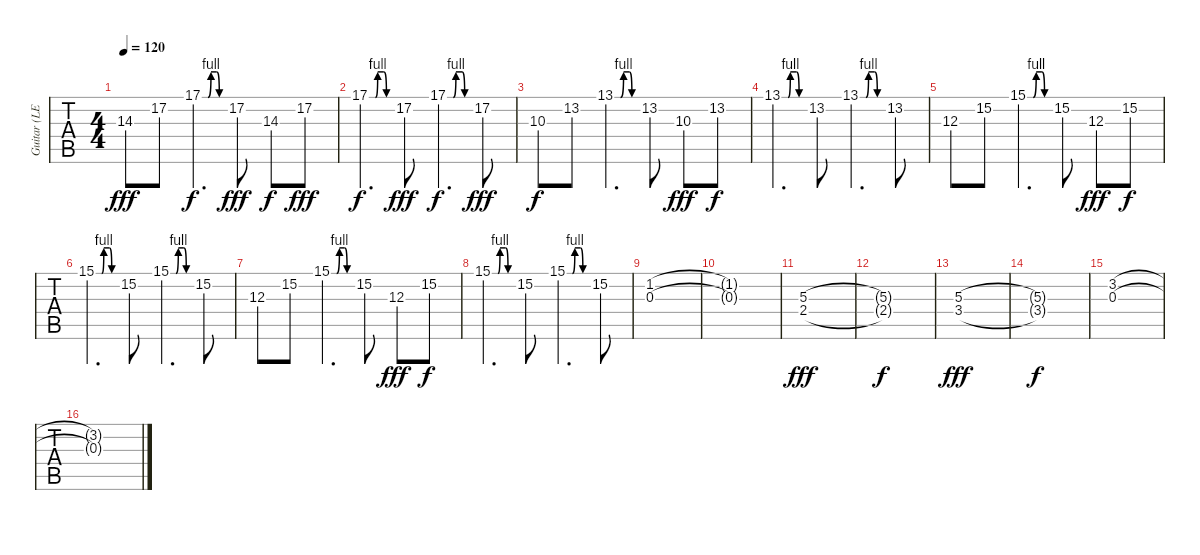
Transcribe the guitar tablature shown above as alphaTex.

\track ("Guitar (LEAD)" "Guitar (LE") {instrument distortionguitar}
\staff {tabs}
\tuning (E4 B3 G3 D3 A2 D2) {hide}
\ts (4 4)
\tempo 120
\clef g2
\ks c
14.3.8{dy fff} 17.2.8 17.1{be (custom 0 0 15 0 23 4 38 4 45 0 60 0)}.4{d dy f} 17.2.8{dy fff} 14.3.8{dy f} 17.2.8{dy fff} |
17.1{be (custom 0 0 16 0 22 4 38 4 45 0 60 0)}.4{d dy f} 17.2.8{dy fff} 17.1{be (custom 0 0 15 0 22 4 38 4 45 0 60 0)}.4{d dy f} 17.2.8{dy fff} |
10.3.8{dy f} 13.2.8 13.1{be (custom 0 0 15 0 23 4 38 4 45 0 60 0)}.4{d} 13.2.8 10.3.8{dy fff} 13.2.8{dy f} |
13.1{be (custom 0 0 16 0 22 4 38 4 45 0 60 0)}.4{d} 13.2.8 13.1{be (custom 0 0 15 0 22 4 38 4 45 0 60 0)}.4{d} 13.2.8 |
12.3.8 15.2.8 15.1{be (custom 0 0 15 0 23 4 38 4 45 0 60 0)}.4{d} 15.2.8 12.3.8{dy fff} 15.2.8{dy f} |
15.1{be (custom 0 0 16 0 22 4 38 4 45 0 60 0)}.4{d} 15.2.8 15.1{be (custom 0 0 15 0 22 4 38 4 45 0 60 0)}.4{d} 15.2.8 |
12.3.8 15.2.8 15.1{be (custom 0 0 15 0 23 4 38 4 45 0 60 0)}.4{d} 15.2.8 12.3.8{dy fff} 15.2.8{dy f} |
15.1{be (custom 0 0 16 0 22 4 38 4 45 0 60 0)}.4{d} 15.2.8 15.1{be (custom 0 0 15 0 22 4 38 4 45 0 60 0)}.4{d} 15.2.8 |
(1.2 0.3).1 |
(1.2{t} 0.3{t}).1 |
(5.3 2.4).1{dy fff} |
(5.3{t} 2.4{t}).1{dy f} |
(5.3 3.4).1{dy fff} |
(5.3{t} 3.4{t}).1{dy f} |
(3.2 0.3).1 |
(3.2{t} 0.3{t}).1
